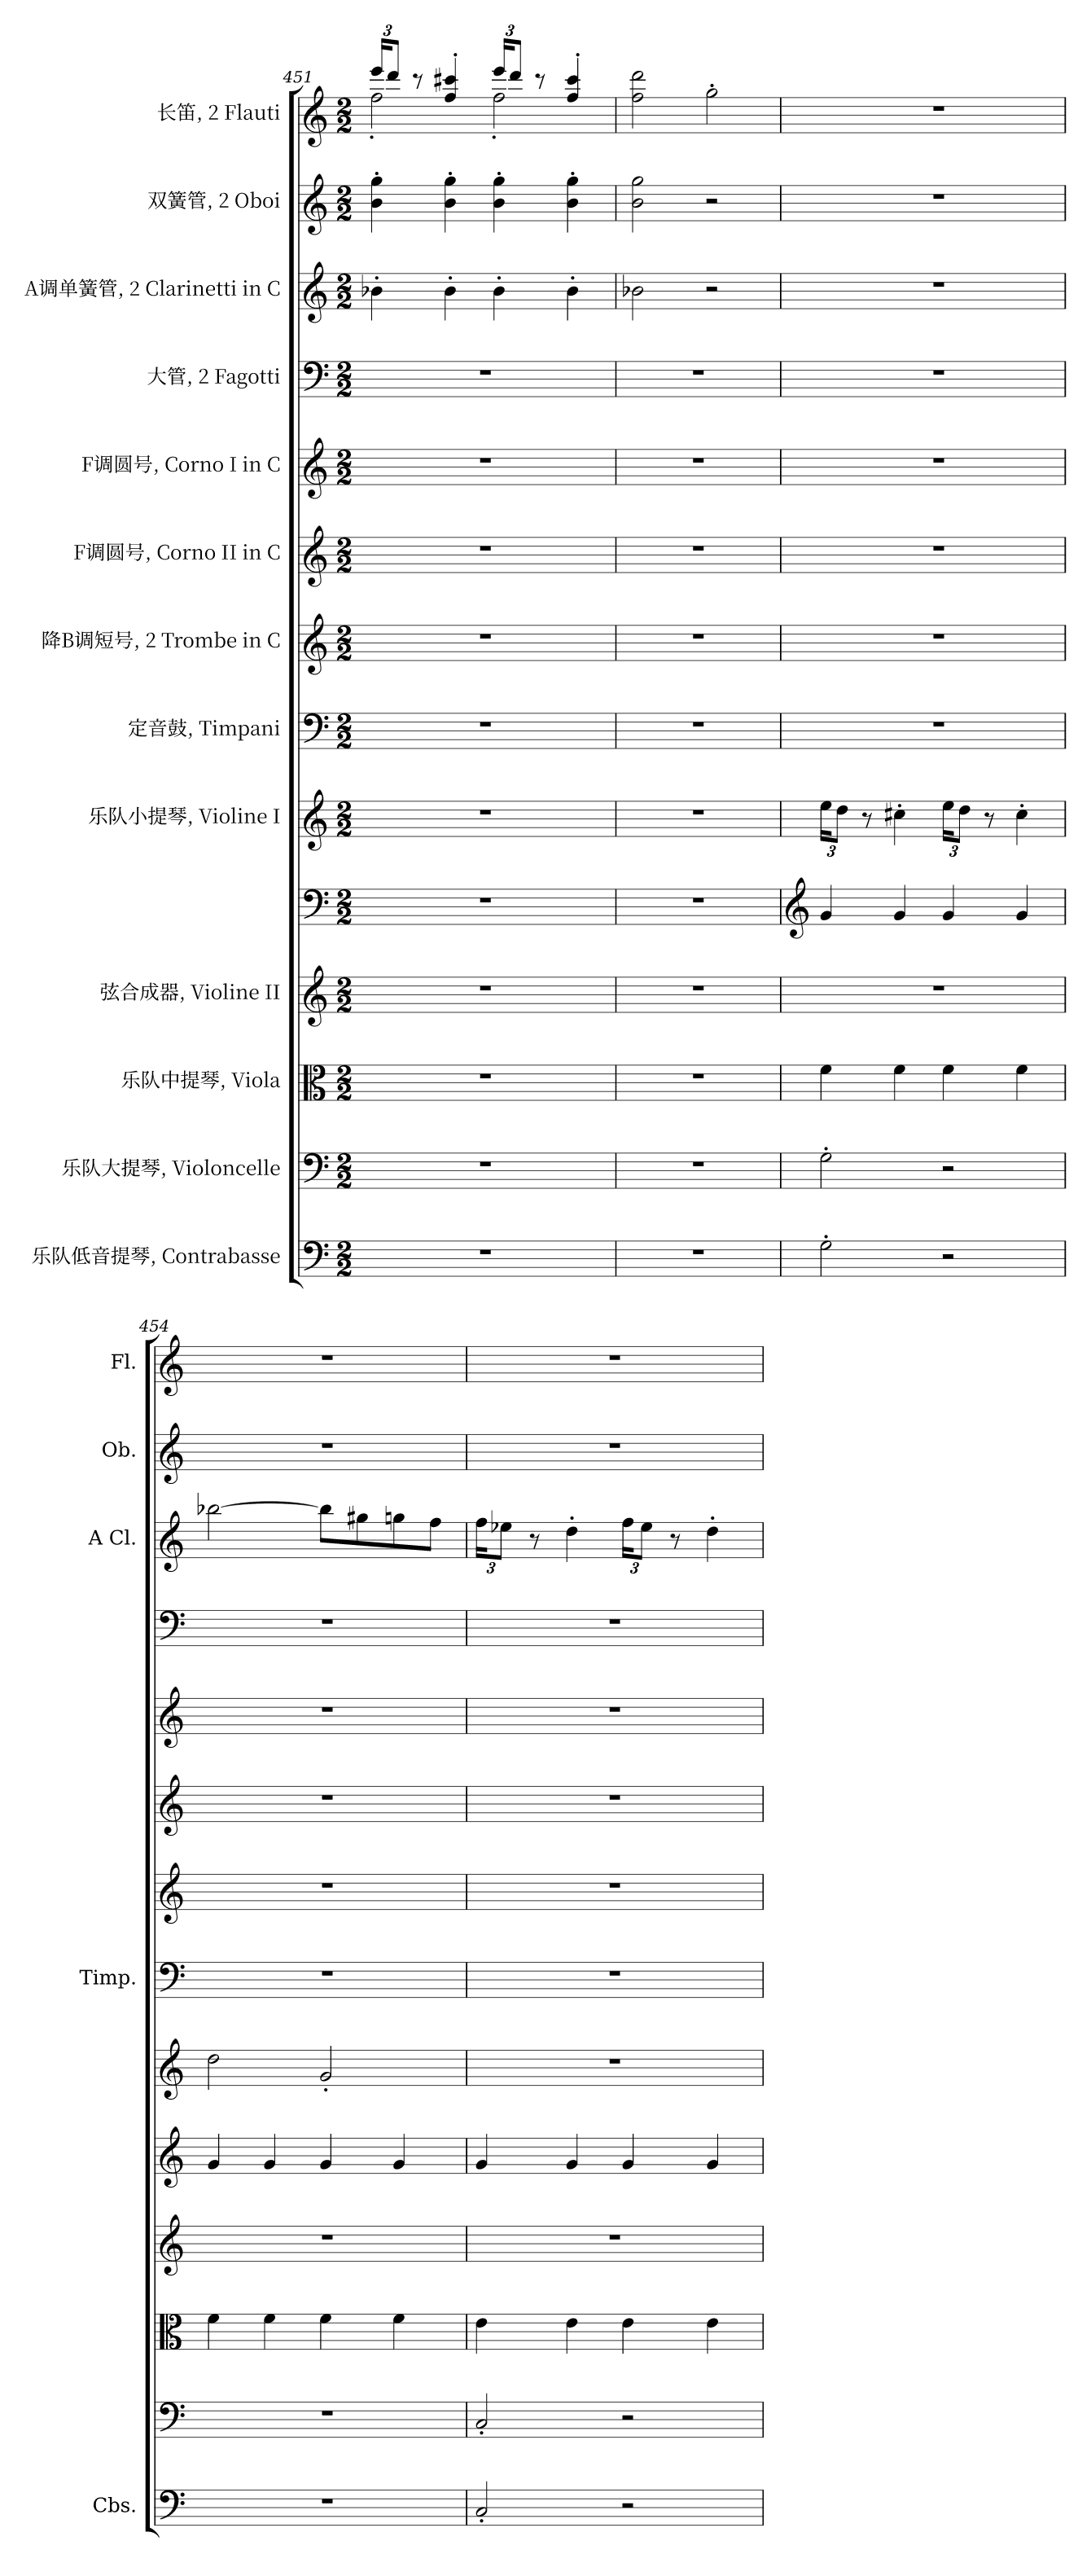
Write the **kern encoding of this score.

**kern	**kern	**kern	**kern	**kern	**kern	**kern	**kern	**kern	**kern	**kern	**kern	**kern	**kern
*part13	*part12	*part11	*part10	*part10	*part9	*part8	*part7	*part6	*part5	*part4	*part3	*part2	*part1
*staff14	*staff13	*staff12	*staff11	*staff10	*staff9	*staff8	*staff7	*staff6	*staff5	*staff4	*staff3	*staff2	*staff1
*I"乐队低音提琴, Contrabasse	*I"乐队大提琴, Violoncelle	*I"乐队中提琴, Viola	*I"弦合成器, Violine II	*	*I"乐队小提琴, Violine I	*I"定音鼓, Timpani	*I"降B调短号, 2 Trombe in C	*I"F调圆号, Corno II in C	*I"F调圆号, Corno I in C	*I"大管, 2 Fagotti	*I"A调单簧管, 2 Clarinetti in C	*I"双簧管, 2 Oboi	*I"长笛, 2 Flauti
*I'Cbs.	*	*	*	*	*	*I'Timp.	*	*	*	*	*I'A Cl.	*I'Ob.	*I'Fl.
*clefF4	*clefF4	*clefC3	*clefG2	*clefF4	*clefG2	*clefF4	*clefG2	*clefG2	*clefG2	*clefF4	*clefG2	*clefG2	*clefG2
*ITrd7c12	*	*	*	*	*	*	*ITrd1c2	*ITrd4c7	*ITrd4c7	*	*ITrd2c3	*	*
*k[]	*k[]	*k[]	*k[]	*k[]	*k[]	*k[]	*k[b-e-]	*k[b-]	*k[b-]	*k[]	*k[f#c#g#]	*k[]	*k[]
*M2/2	*M2/2	*M2/2	*M2/2	*M2/2	*M2/2	*M2/2	*M2/2	*M2/2	*M2/2	*M2/2	*M2/2	*M2/2	*M2/2
*MM247	*MM247	*MM247	*MM247	*MM247	*MM247	*MM247	*MM247	*MM247	*MM247	*MM247	*MM247	*MM247	*MM247
*	*	*	*	*	*	*	*	*	*	*	*	*	*Xbrackettup
=451	=451	=451	=451	=451	=451	=451	=451	=451	=451	=451	=451	=451	=451
*	*	*	*	*	*	*	*	*	*	*	*	*	*^
1r	1r	1r	1r	1r	1r	1r	1r	1r	1r	1r	4gn'\	4b\' 4gg\'	24eee/KL	2ff'\
.	.	.	.	.	.	.	.	.	.	.	.	.	12ddd/J	.
.	.	.	.	.	.	.	.	.	.	.	.	.	8r	.
.	.	.	.	.	.	.	.	.	.	.	4g'\	4b\' 4gg\'	4ff/' 4ccc#X/'	.
*	*	*	*	*	*	*	*	*	*	*	*	*	*MM262	*
.	.	.	.	.	.	.	.	.	.	.	4g'\	4b\' 4gg\'	24eee/KL	2ff'\
.	.	.	.	.	.	.	.	.	.	.	.	.	12ddd/J	.
.	.	.	.	.	.	.	.	.	.	.	.	.	8r	.
.	.	.	.	.	.	.	.	.	.	.	4g'\	4b\' 4gg\'	4ff/' 4ccc#/'	.
*	*	*	*	*	*	*	*	*	*	*	*	*	*v	*v
=452	=452	=452	=452	=452	=452	=452	=452	=452	=452	=452	=452	=452	=452
*	*	*	*	*	*	*	*	*	*	*	*	*	*MM247
1r	1r	1r	1r	1r	1r	1r	1r	1r	1r	1r	2gn\	2b\ 2gg\	2ff\ 2ddd\
*	*	*	*	*	*	*	*	*	*	*	*	*	*MM262
.	.	.	.	.	.	.	.	.	.	.	2r	2r	2gg'\
=453	=453	=453	=453	=453	=453	=453	=453	=453	=453	=453	=453	=453	=453
*	*	*	*	*clefG2	*	*	*	*	*	*	*	*	*
*	*	*	*	*	*Xbrackettup	*	*	*	*	*	*	*	*
*	*	*	*	*	*	*	*	*	*	*	*	*	*MM247
2GG'\	2G'\	4f\	1r	4g/	24ee\KL	1r	1r	1r	1r	1r	1r	1r	1r
.	.	.	.	.	12dd\J	.	.	.	.	.	.	.	.
.	.	.	.	.	8r	.	.	.	.	.	.	.	.
.	.	4f\	.	4g/	4cc#X'\	.	.	.	.	.	.	.	.
2r	2r	4f\	.	4g/	24ee\KL	.	.	.	.	.	.	.	.
.	.	.	.	.	12dd\J	.	.	.	.	.	.	.	.
.	.	.	.	.	8r	.	.	.	.	.	.	.	.
.	.	4f\	.	4g/	4cc#'\	.	.	.	.	.	.	.	.
=454	=454	=454	=454	=454	=454	=454	=454	=454	=454	=454	=454	=454	=454
*	*	*	*	*	*	*	*	*	*	*	*	*	*MM247
1r	1r	4f\	1r	4g/	2dd\	1r	1r	1r	1r	1r	[2ggn\	1r	1r
.	.	4f\	.	4g/	.	.	.	.	.	.	.	.	.
.	.	4f\	.	4g/	2g'/	.	.	.	.	.	8gg\L]	.	.
.	.	.	.	.	.	.	.	.	.	.	8ee#X\	.	.
.	.	4f\	.	4g/	.	.	.	.	.	.	8een\	.	.
.	.	.	.	.	.	.	.	.	.	.	8dd\J	.	.
!!LO:PB:g=z
=455	=455	=455	=455	=455	=455	=455	=455	=455	=455	=455	=455	=455	=455
*	*	*	*	*	*	*	*	*	*	*	*Xbrackettup	*	*
*	*	*	*	*	*	*	*	*	*	*	*	*	*MM247
2CC'/	2C'/	4e\	1r	4g/	1r	1r	1r	1r	1r	1r	24dd\KL	1r	1r
.	.	.	.	.	.	.	.	.	.	.	12ccn\J	.	.
.	.	.	.	.	.	.	.	.	.	.	8r	.	.
.	.	4e\	.	4g/	.	.	.	.	.	.	4b'\	.	.
2r	2r	4e\	.	4g/	.	.	.	.	.	.	24dd\KL	.	.
.	.	.	.	.	.	.	.	.	.	.	12cc\J	.	.
.	.	.	.	.	.	.	.	.	.	.	8r	.	.
.	.	4e\	.	4g/	.	.	.	.	.	.	4b'\	.	.
=	=	=	=	=	=	=	=	=	=	=	=	=	=
*-	*-	*-	*-	*-	*-	*-	*-	*-	*-	*-	*-	*-	*-
